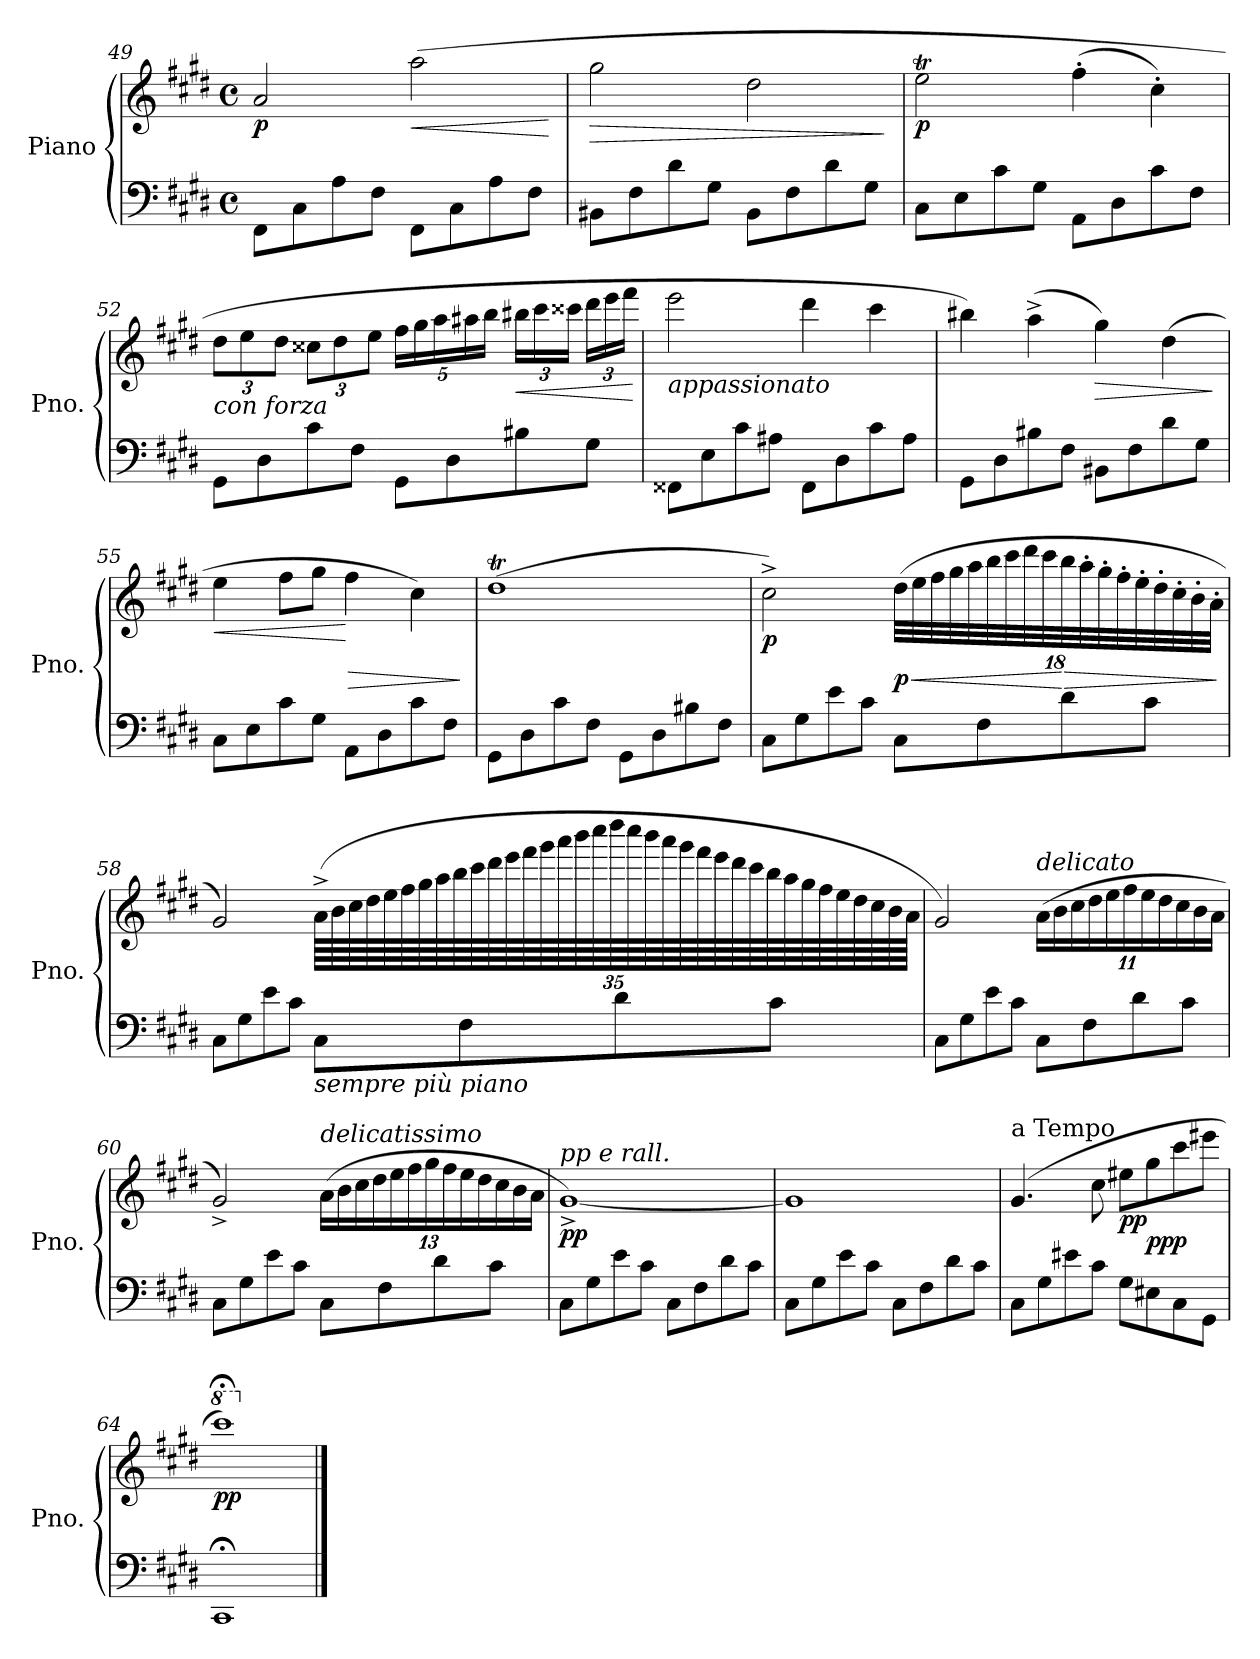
**kern	**kern	**dynam
*part1	*part1	*part1
*staff2	*staff1	*staff1/2
*I"Piano	*	*
*I'Pno.	*	*
*clefF4	*clefG2	*
*k[f#c#g#d#]	*k[f#c#g#d#]	*
*M4/4	*M4/4	*
*met(c)	*met(c)	*
=49	=49	=49
!	!	!LO:DY:b
8FF#<\L	2a/	p
8C#<\	.	.
8A<\	.	.
8F#<\J	.	.
!	!	!LO:HP:b
8FF#<\L	(>2aa\	<
8C#<\	.	.
8A<\	.	.
8F#<\J	.	.
.	.	[
=50	=50	=50
!	!	!LO:HP:b
8BB#X<\L	2gg#\	>
8F#<\	.	.
8d#<\	.	.
8G#<\J	.	.
8BB#<\L	2dd#\	.
8F#<\	.	.
8d#<\	.	.
8G#<\J	.	.
.	.	]
!!LO:PB:g=z
=51	=51	=51
!	!	!LO:DY:b
8C#<\L	2eeT\	p
8E<\	.	.
8c#<\	.	.
8G#<\J	.	.
8AA<\L	(>4ff#'\	.
8D#<\	.	.
8c#<\	4cc#'\)	.
8F#<\J	.	.
=52	=52	=52
*	*Xbrackettup	*
!	!LO:TX:b:i:t=con forza	!
8GG#<\L	12dd#\L	.
.	12ee\	.
8D#<\	.	.
.	12dd#\J	.
8c#<\	12cc##X\L	.
.	12dd#\	.
8F#<\J	.	.
.	12ee\J	.
8GG#<\L	20ff#\LL	.
.	20gg#\	.
.	20aa\	.
8D#<\	.	.
.	20aa#X\	.
.	20bb\JJ	.
!	!	!LO:HP:b
8B#X<\	24bb#X\LL	<
.	24ccc#\	.
.	24ccc##X\JJ	.
8G#<\J	24ddd#\LL	.
.	24eee\	.
.	24fff#\JJ	.
.	.	[
=53	=53	=53
!	!LO:TX:b:i:t=appassionato	!
8FF##X<\L	2eee\	.
8E<\	.	.
8c#<\	.	.
8A#X<\J	.	.
8FF##<\L	4ddd#\	.
8D#<\	.	.
8c#<\	4ccc#\	.
8A#<\J	.	.
!!LO:PB:g=z
=54	=54	=54
8GG#<\L	4bb#X\)	.
8D#<\	.	.
8B#X<\	(>4aa^\	.
8F#<\J	.	.
!	!	!LO:HP:b
8BB#X<\L	4gg#\)	>
8F#<\	.	.
8d#<\	(>4dd#\	.
8G#<\J	.	.
.	.	]
=55	=55	=55
!	!	!LO:HP:b
8C#<\L	4ee\	<
8E<\	.	.
8c#<\	8ff#\L	.
8G#<\J	8gg#\J	.
!	!	!LO:HP:n=1:b
8AA<\L	4ff#\	[ >
8D#<\	.	.
8c#<\	4cc#\)	.
8F#<\J	.	.
.	.	]
=56	=56	=56
8GG#<\L	(>1dd#t	.
8D#<\	.	.
8c#<\	.	.
8F#<\J	.	.
8GG#<\L	.	.
8D#<\	.	.
8B#X<\	.	.
8F#<\J	.	.
!!LO:LB:g=z
=57	=57	=57
!	!	!LO:DY:b
8C#<\L	2cc#^\)	p
8G#<\	.	.
8e<\	.	.
8c#<\J	.	.
!	!	!LO:HP:b
!	!	!LO:DY:n=1:b
8C#<\L	(>36dd#\LL	< p
.	36ee\	.
.	36ff#\	.
.	36gg#\	.
.	36aa\	.
8F#<\	.	.
.	36bb\	.
.	36ccc#\	.
.	36ddd#\	.
.	36ccc#\	.
!	!	!LO:HP:n=1:b
8d#<\	36bb\	[ >
.	36aa'\	.
.	36gg#'\	.
.	36ff#'\	.
.	36ee'\	.
8c#<\J	.	.
.	36dd#'\	.
.	36cc#'\	.
.	36b'\	.
.	36a'\JJ	.
.	.	]
!!LO:LB:g=z
=58	=58	=58
8C#<\L	2g#/)	.
8G#<\	.	.
8e<\	.	.
8c#<\J	.	.
!LO:TX:b:i:t=sempre più piano	!	!
8C#<\L	(>70a^\LL	.
.	70b\	.
.	70cc#\	.
.	70dd#\	.
.	70ee\	.
.	70ff#\	.
.	70gg#\	.
.	70aa\	.
.	70bb\	.
8F#<\	.	.
.	70ccc#\	.
.	70ddd#\	.
.	70eee\	.
.	70fff#\	.
.	70ggg#\	.
.	70aaa\	.
.	70bbb\	.
.	70cccc#\	.
.	70dddd#\	.
8d#<\	.	.
.	70cccc#\	.
.	70bbb\	.
.	70aaa\	.
.	70ggg#\	.
.	70fff#\	.
.	70eee\	.
.	70ddd#\	.
.	70ccc#\	.
.	70bb\	.
8c#<\J	.	.
.	70aa\	.
.	70gg#\	.
.	70ff#\	.
.	70ee\	.
.	70dd#\	.
.	70cc#\	.
.	70b\	.
.	70a\JJ	.
!!LO:LB:g=z
=59	=59	=59
8C#<\L	2g#/)	.
8G#<\	.	.
8e<\	.	.
8c#<\J	.	.
!	!LO:TX:a:i:t=delicato	!
8C#<\L	(>22a\L	.
.	22b\	.
.	22cc#\	.
8F#<\	.	.
.	22dd#\	.
.	22ee\	.
.	22ff#\	.
8d#<\	.	.
.	22ee\	.
.	22dd#\	.
.	22cc#\	.
8c#<\J	.	.
.	22b\	.
.	22a\J	.
=60	=60	=60
8C#<\L	2g#^/)	.
8G#<\	.	.
8e<\	.	.
8c#<\J	.	.
!	!LO:TX:a:i:t=delicatissimo	!
8C#<\L	(>26a\L	.
.	26b\	.
.	26cc#\	.
.	26dd#\	.
8F#<\	.	.
.	26ee\	.
.	26ff#\	.
.	26gg#\	.
8d#<\	.	.
.	26ff#\	.
.	26ee\	.
.	26dd#\	.
8c#<\J	.	.
.	26cc#\	.
.	26b\	.
.	26a\J	.
!!LO:PB:g=z
=61	=61	=61
*	*MM49	*
!	!LO:TX:a:i:t=pp e rall.	!
!	!	!LO:DY:b
8C#<\L	[1g#^)	pp
*	*MM48	*
8G#<\	.	.
8e<\	.	.
8c#<\J	.	.
8C#<\L	.	.
8F#<\	.	.
8d#<\	.	.
8c#<\J	.	.
=62	=62	=62
8C#<\L	1g#]	.
*	*MM40	*
8G#<\	.	.
8e<\	.	.
8c#<\J	.	.
8C#<\L	.	.
8F#<\	.	.
8d#<\	.	.
8c#<\J	.	.
=63	=63	=63
!	!LO:TX:a:t=a Tempo	!
8C#<\L	(>4.g#/	.
8G#<\	.	.
8e#X<\	.	.
8c#<\J	8cc#\	.
*	*MM48	*
!	!	!LO:DY:b
8G#<\L	8ee#X\L	pp
*	*MM46	*
!	!	!LO:DY:b
8E#X<\	8gg#\	ppp
*	*MM42	*
8C#<\	8ccc#\	.
*	*MM38	*
8GG#<\J	8eee#X\J	.
=64	=64	=64
*	*8va	*
*	*MM36	*
!	!	!LO:DY:b
1CC#;<	1cccc#;<)	pp
*	*X8va	*
==	==	==
*-	*-	*-
